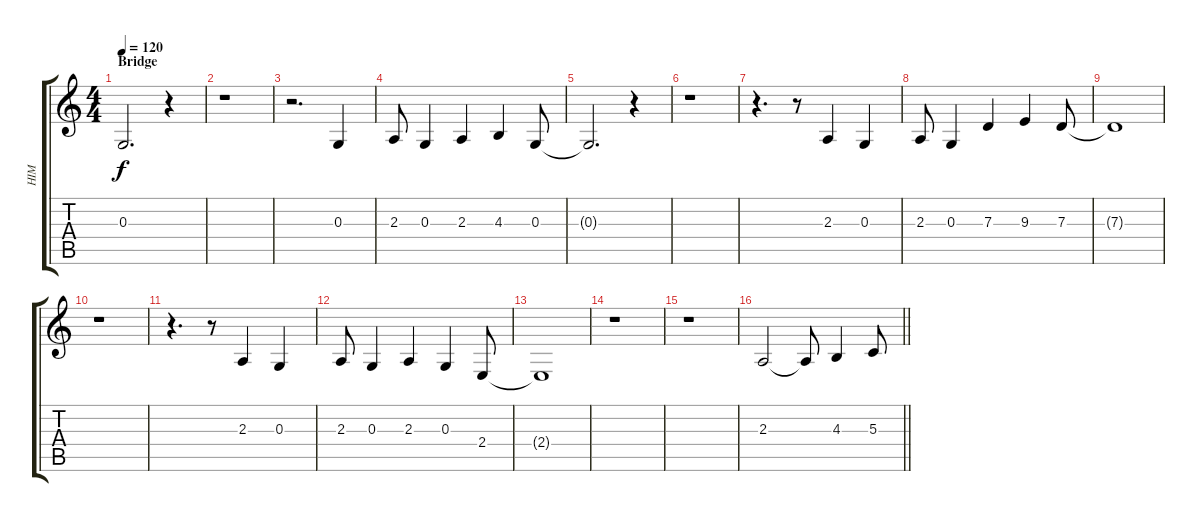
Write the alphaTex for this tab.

\track ("HIM" "HIM") {instrument lead3calliope}
\staff {score tabs}
\tuning (E4 B3 G3 D3 A2 E2) {hide}
\ts (4 4)
\section ("" "Bridge")
\tempo 120
\clef g2
\ks c
0.3{t}.2{d dy f} r.4 |
r.1 |
r.2{d} 0.3.4 |
2.3.8 0.3.4 2.3.4 4.3.4 0.3.8 |
0.3{t}.2{d} r.4 |
r.1 |
r.4{d} r.8 2.3.4 0.3.4 |
2.3.8 0.3.4 7.3.4 9.3.4 7.3.8 |
7.3{t}.1 |
r.1 |
r.4{d} r.8 2.3.4 0.3.4 |
2.3.8 0.3.4 2.3.4 0.3.4 2.4.8 |
2.4{t}.1 |
r.1 |
r.1 |
\barLineRight lightlight
2.3.2 2.3{t}.8 4.3.4 5.3.8
